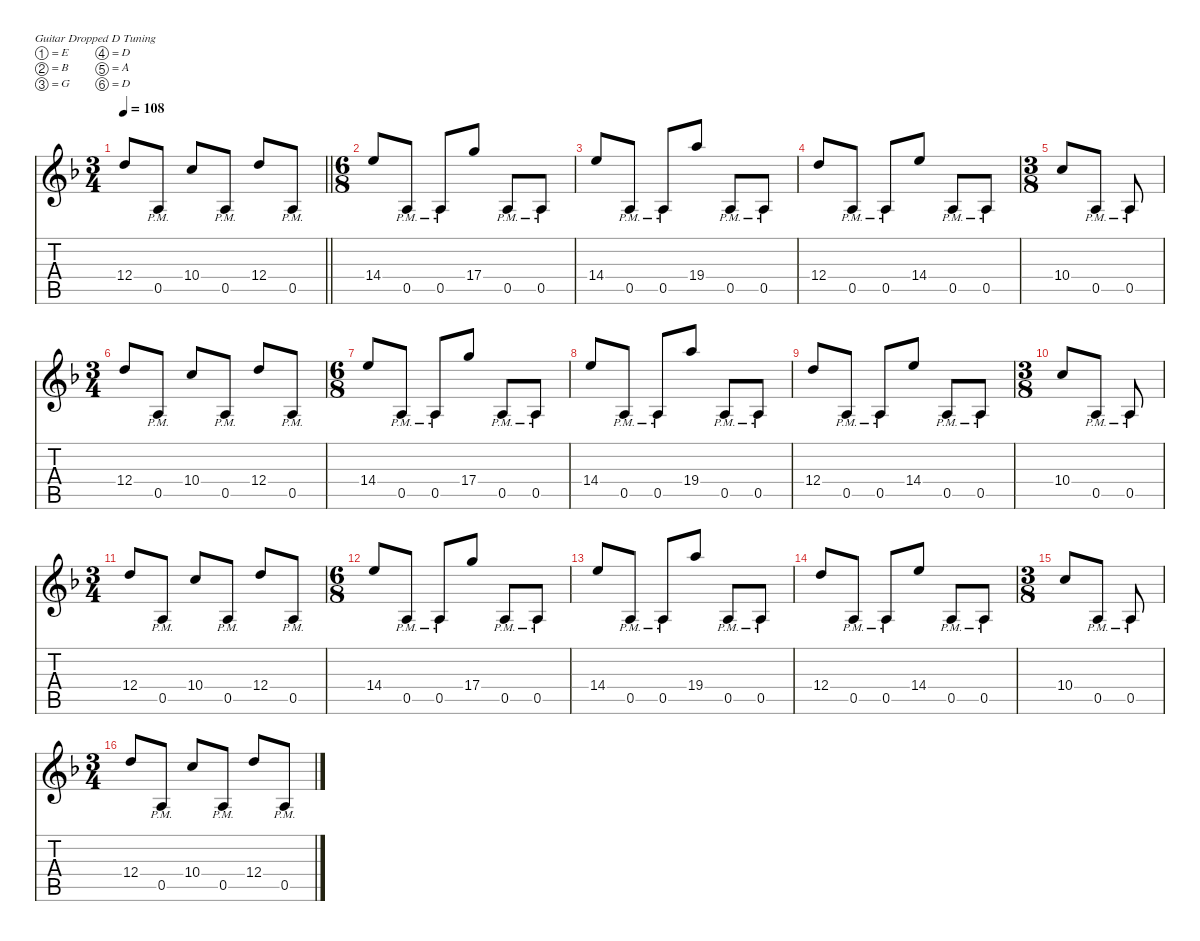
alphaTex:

\defaultSystemsLayout 4
\hideDynamics
\bracketExtendMode nobrackets
\singleTrackTrackNamePolicy hidden
\multiTrackTrackNamePolicy hidden
\firstSystemTrackNameMode fullname
\firstSystemTrackNameOrientation horizontal
\otherSystemsTrackNameOrientation horizontal
\track ("Guitar 1 - hidden" "od.guit.") {mute instrument overdrivenguitar}
\staff {score tabs}
\tuning (E4 B3 G3 D3 A2 D2)
\ts (3 4)
\beaming (8 2 2 2 2)
\tempo 108
\clef g2
\barLineRight lightlight
\ks dminor
12.4{acc forcenatural}.8{dy f} 0.5{pm acc forcenatural}.8 10.4{acc forcenatural}.8 0.5{pm acc forcenatural}.8 12.4{acc forcenatural}.8 0.5{pm acc forcenatural}.8 |
\ts (6 8)
\beaming (8 2 2 2 2)
14.4{acc forcenatural}.8 0.5{pm acc forcenatural}.8 0.5{pm acc forcenatural}.8 17.4{acc forcenatural}.8 0.5{pm acc forcenatural}.8 0.5{pm acc forcenatural}.8 |
14.4{acc forcenatural}.8 0.5{pm acc forcenatural}.8 0.5{pm acc forcenatural}.8 19.4{acc forcenatural}.8 0.5{pm acc forcenatural}.8 0.5{pm acc forcenatural}.8 |
12.4{acc forcenatural}.8 0.5{pm acc forcenatural}.8 0.5{pm acc forcenatural}.8 14.4{acc forcenatural}.8 0.5{pm acc forcenatural}.8 0.5{pm acc forcenatural}.8 |
\ts (3 8)
\beaming (8 2 2 2 2)
10.4{acc forcenatural}.8 0.5{pm acc forcenatural}.8 0.5{pm acc forcenatural}.8 |
\ts (3 4)
\beaming (8 2 2 2 2)
12.4{acc forcenatural}.8 0.5{pm acc forcenatural}.8 10.4{acc forcenatural}.8 0.5{pm acc forcenatural}.8 12.4{acc forcenatural}.8 0.5{pm acc forcenatural}.8 |
\ts (6 8)
\beaming (8 2 2 2 2)
14.4{acc forcenatural}.8 0.5{pm acc forcenatural}.8 0.5{pm acc forcenatural}.8 17.4{acc forcenatural}.8 0.5{pm acc forcenatural}.8 0.5{pm acc forcenatural}.8 |
14.4{acc forcenatural}.8 0.5{pm acc forcenatural}.8 0.5{pm acc forcenatural}.8 19.4{acc forcenatural}.8 0.5{pm acc forcenatural}.8 0.5{pm acc forcenatural}.8 |
12.4{acc forcenatural}.8 0.5{pm acc forcenatural}.8 0.5{pm acc forcenatural}.8 14.4{acc forcenatural}.8 0.5{pm acc forcenatural}.8 0.5{pm acc forcenatural}.8 |
\ts (3 8)
\beaming (8 2 2 2 2)
10.4{acc forcenatural}.8 0.5{pm acc forcenatural}.8 0.5{pm acc forcenatural}.8 |
\ts (3 4)
\beaming (8 2 2 2 2)
12.4{acc forcenatural}.8 0.5{pm acc forcenatural}.8 10.4{acc forcenatural}.8 0.5{pm acc forcenatural}.8 12.4{acc forcenatural}.8 0.5{pm acc forcenatural}.8 |
\ts (6 8)
\beaming (8 2 2 2 2)
14.4{acc forcenatural}.8 0.5{pm acc forcenatural}.8 0.5{pm acc forcenatural}.8 17.4{acc forcenatural}.8 0.5{pm acc forcenatural}.8 0.5{pm acc forcenatural}.8 |
14.4{acc forcenatural}.8 0.5{pm acc forcenatural}.8 0.5{pm acc forcenatural}.8 19.4{acc forcenatural}.8 0.5{pm acc forcenatural}.8 0.5{pm acc forcenatural}.8 |
12.4{acc forcenatural}.8 0.5{pm acc forcenatural}.8 0.5{pm acc forcenatural}.8 14.4{acc forcenatural}.8 0.5{pm acc forcenatural}.8 0.5{pm acc forcenatural}.8 |
\ts (3 8)
\beaming (8 2 2 2 2)
10.4{acc forcenatural}.8 0.5{pm acc forcenatural}.8 0.5{pm acc forcenatural}.8 |
\ts (3 4)
\beaming (8 2 2 2 2)
12.4{acc forcenatural}.8 0.5{pm acc forcenatural}.8 10.4{acc forcenatural}.8 0.5{pm acc forcenatural}.8 12.4{acc forcenatural}.8 0.5{pm acc forcenatural}.8
